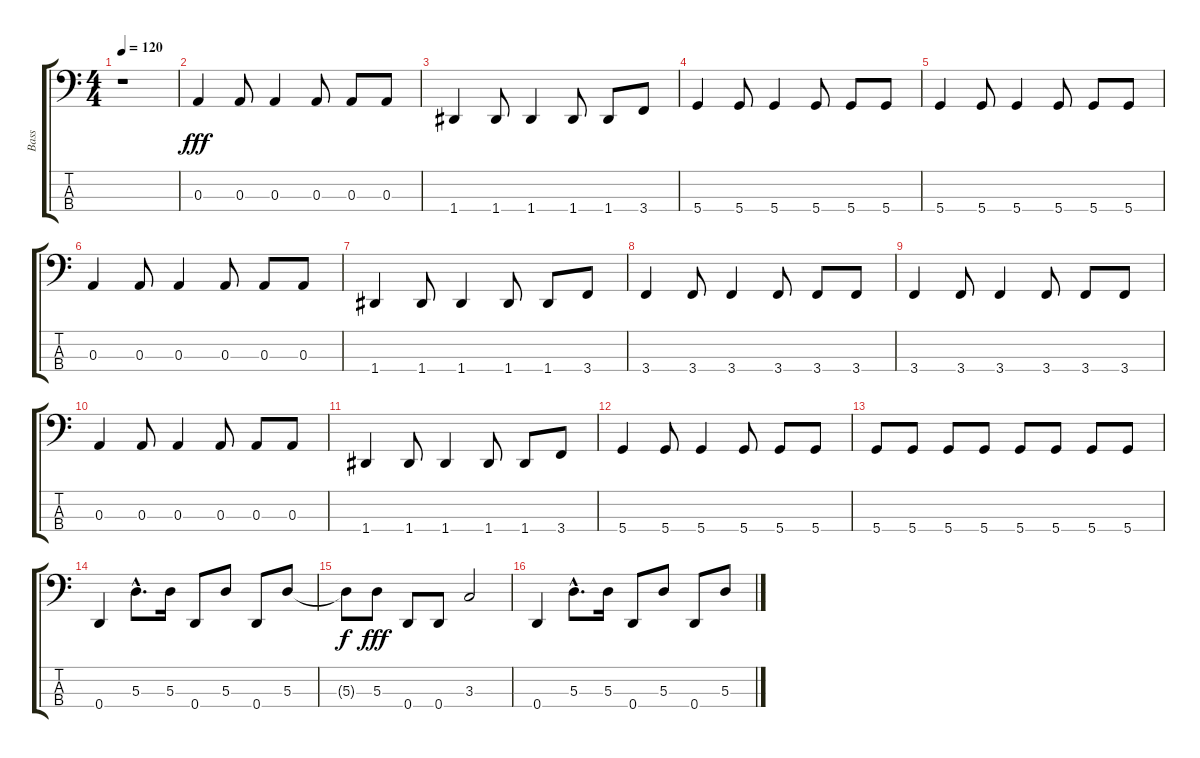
\track ("Bass" "Bass") {instrument electricbasspick}
\staff {score tabs}
\tuning (G2 D2 A1 D1) {hide}
\ts (4 4)
\tempo 120
\clef f4
\ks c
r.1{dy fff instrument electricbasspick} |
0.3.4 0.3.8 0.3.4 0.3.8 0.3.8 0.3.8 |
1.4.4 1.4.8 1.4.4 1.4.8 1.4.8 3.4.8 |
5.4.4 5.4.8 5.4.4 5.4.8 5.4.8 5.4.8 |
5.4.4 5.4.8 5.4.4 5.4.8 5.4.8 5.4.8 |
0.3.4 0.3.8 0.3.4 0.3.8 0.3.8 0.3.8 |
1.4.4 1.4.8 1.4.4 1.4.8 1.4.8 3.4.8 |
3.4.4 3.4.8 3.4.4 3.4.8 3.4.8 3.4.8 |
3.4.4 3.4.8 3.4.4 3.4.8 3.4.8 3.4.8 |
0.3.4 0.3.8 0.3.4 0.3.8 0.3.8 0.3.8 |
1.4.4 1.4.8 1.4.4 1.4.8 1.4.8 3.4.8 |
5.4.4 5.4.8 5.4.4 5.4.8 5.4.8 5.4.8 |
5.4.8 5.4.8 5.4.8 5.4.8 5.4.8 5.4.8 5.4.8 5.4.8 |
0.4.4 5.3{hac}.8{d} 5.3.16 0.4.8 5.3.8 0.4.8 5.3.8 |
5.3{t}.8{dy f} 5.3.8{dy fff} 0.4.8 0.4.8 3.3.2 |
0.4.4 5.3{hac}.8{d} 5.3.16 0.4.8 5.3.8 0.4.8 5.3.8
